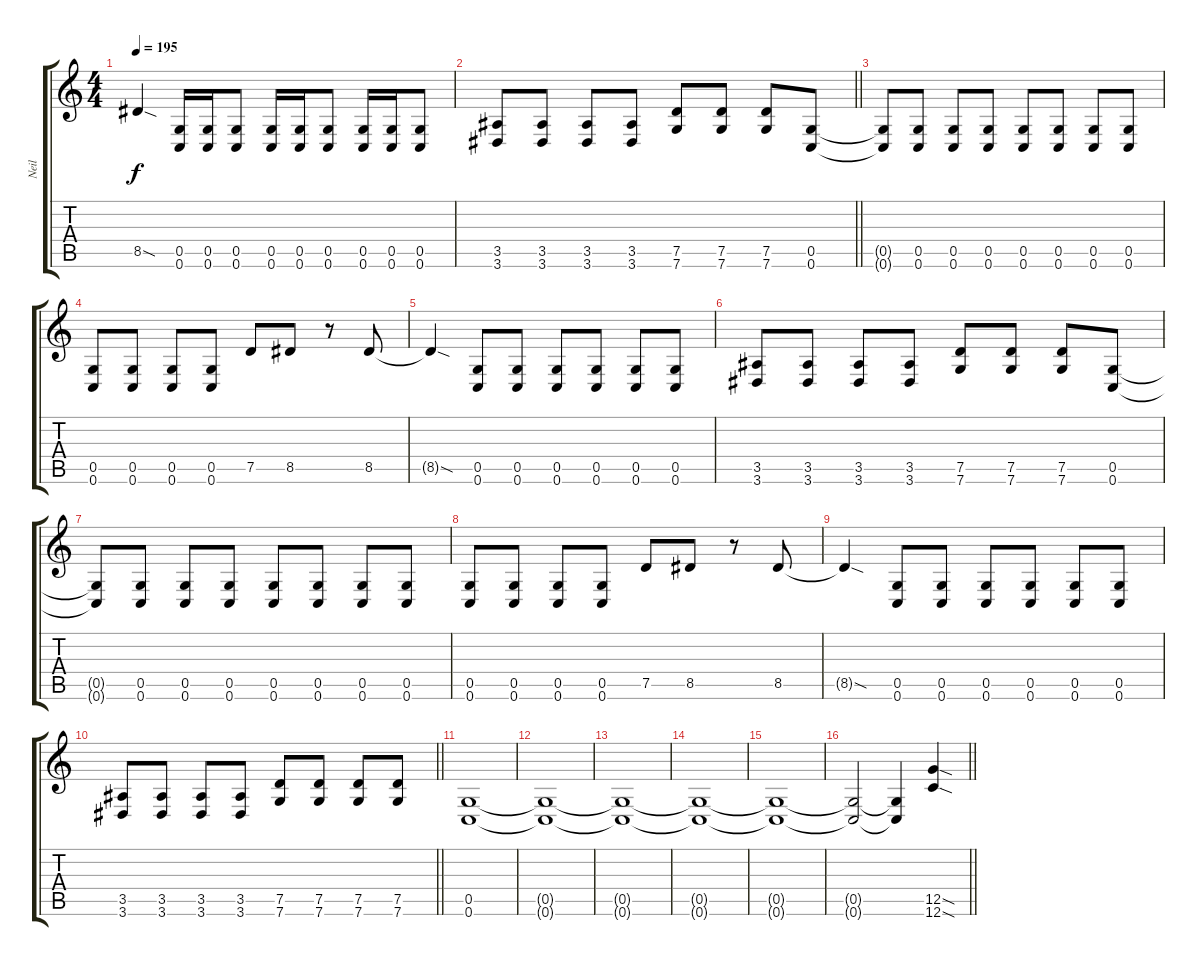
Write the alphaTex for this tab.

\track ("Neil" "Neil") {instrument distortionguitar}
\staff {score tabs}
\tuning (D4 A3 F3 C3 G2 C2) {hide}
\ts (4 4)
\tempo 195
\clef g2
\ks c
8.5{sod t}.4{dy f} (0.5 0.6).16 (0.5 0.6).16 (0.5 0.6).8 (0.5 0.6).16 (0.5 0.6).16 (0.5 0.6).8 (0.5 0.6).16 (0.5 0.6).16 (0.5 0.6).8 |
\barLineRight lightlight
(3.5 3.6).8 (3.5 3.6).8 (3.5 3.6).8 (3.5 3.6).8 (7.5 7.6).8 (7.5 7.6).8 (7.5 7.6).8 (0.5 0.6).8 |
(0.5{t} 0.6{t}).8 (0.5 0.6).8 (0.5 0.6).8 (0.5 0.6).8 (0.5 0.6).8 (0.5 0.6).8 (0.5 0.6).8 (0.5 0.6).8 |
(0.5 0.6).8 (0.5 0.6).8 (0.5 0.6).8 (0.5 0.6).8 7.5.8 8.5.8 r.8 8.5.8 |
8.5{sod t}.4 (0.5 0.6).8 (0.5 0.6).8 (0.5 0.6).8 (0.5 0.6).8 (0.5 0.6).8 (0.5 0.6).8 |
(3.5 3.6).8 (3.5 3.6).8 (3.5 3.6).8 (3.5 3.6).8 (7.5 7.6).8 (7.5 7.6).8 (7.5 7.6).8 (0.5 0.6).8 |
(0.5{t} 0.6{t}).8 (0.5 0.6).8 (0.5 0.6).8 (0.5 0.6).8 (0.5 0.6).8 (0.5 0.6).8 (0.5 0.6).8 (0.5 0.6).8 |
(0.5 0.6).8 (0.5 0.6).8 (0.5 0.6).8 (0.5 0.6).8 7.5.8 8.5.8 r.8 8.5.8 |
8.5{sod t}.4 (0.5 0.6).8 (0.5 0.6).8 (0.5 0.6).8 (0.5 0.6).8 (0.5 0.6).8 (0.5 0.6).8 |
\barLineRight lightlight
(3.5 3.6).8 (3.5 3.6).8 (3.5 3.6).8 (3.5 3.6).8 (7.5 7.6).8 (7.5 7.6).8 (7.5 7.6).8 (7.5 7.6).8 |
(0.5 0.6).1 |
(0.5{t} 0.6{t}).1 |
(0.5{t} 0.6{t}).1 |
(0.5{t} 0.6{t}).1 |
(0.5{t} 0.6{t}).1 |
\barLineRight lightlight
(0.5{t} 0.6{t}).2 (0.5{t} 0.6{t}).4 (12.5{sod} 12.6{sod}).4
